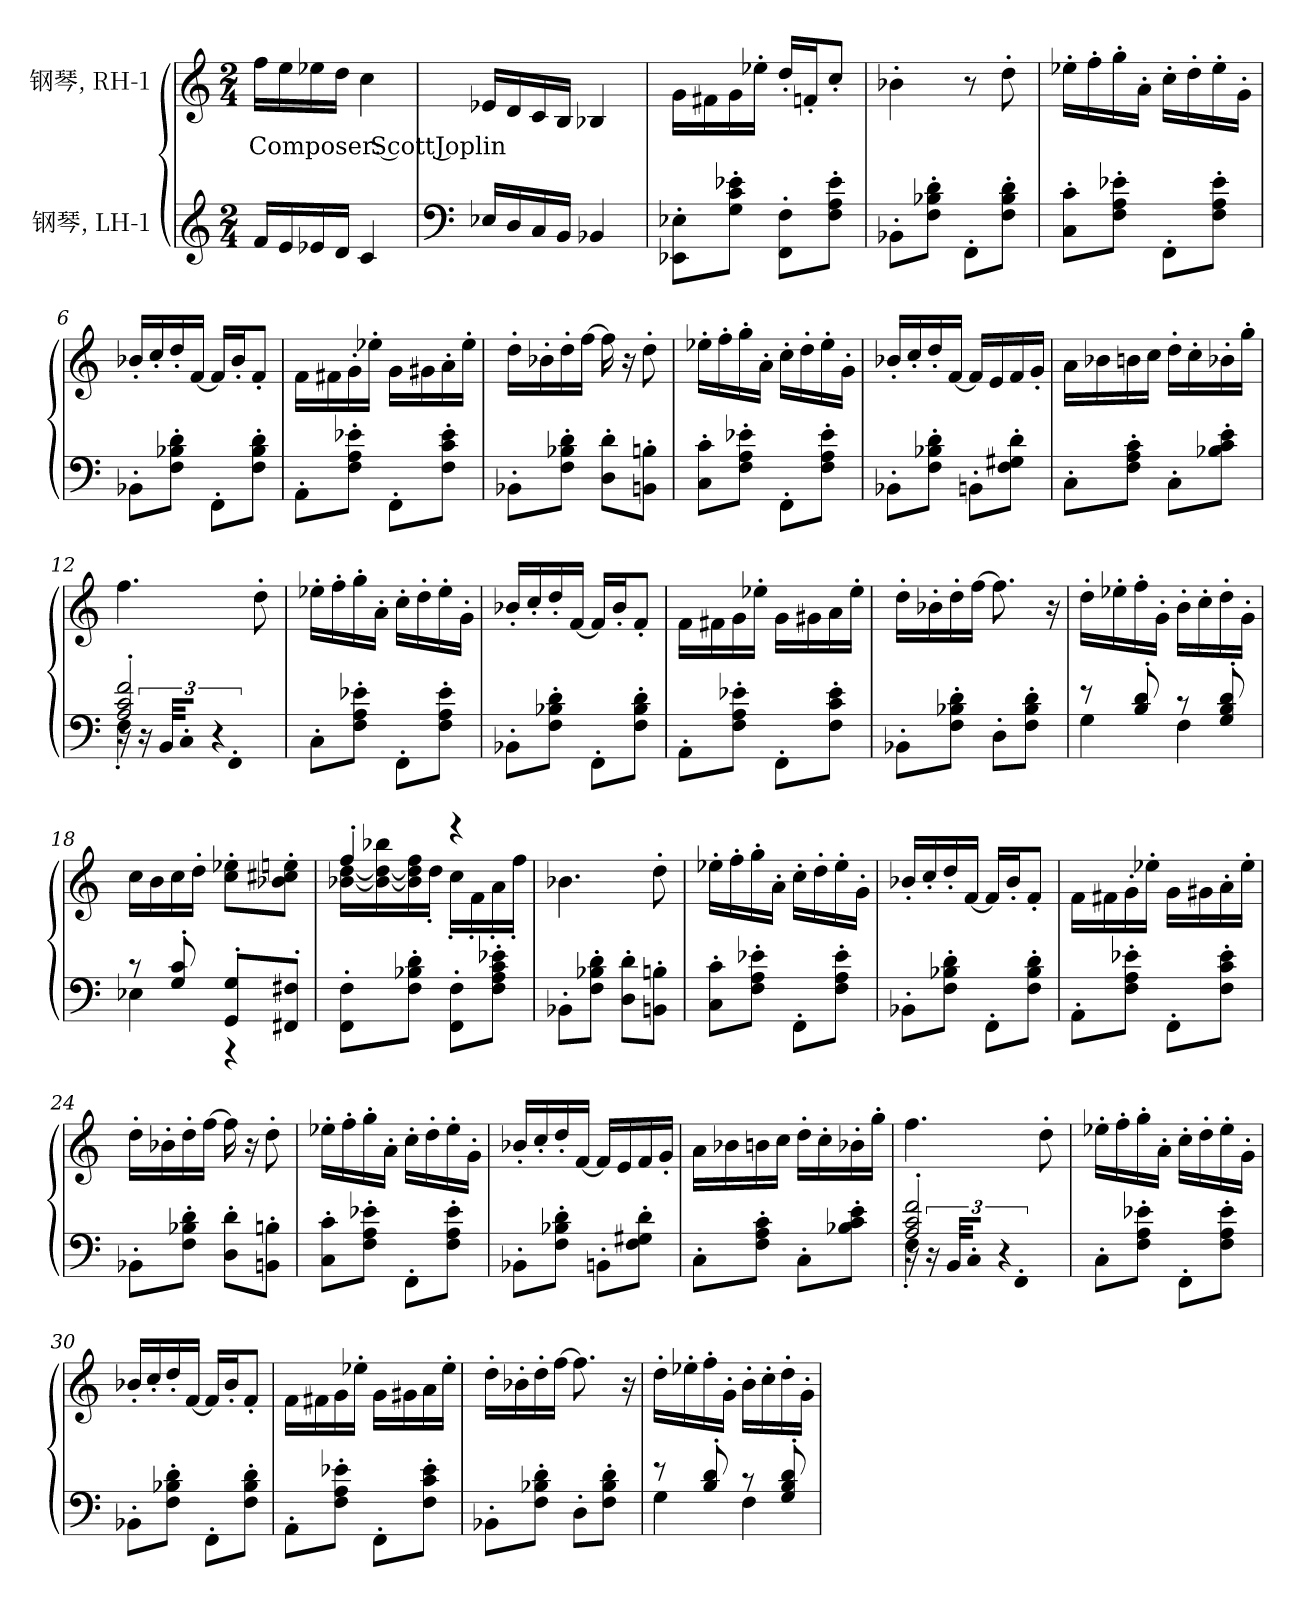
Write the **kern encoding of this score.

**kern	**kern	**text
*part2	*part1	*part1
*staff2	*staff1	*staff1
*I"钢琴, LH-1	*I"钢琴, RH-1	*
*clefG2	*clefG2	*
*k[]	*k[]	*
*M2/4	*M2/4	*
*MM87	*MM87	*
=1	=1	=1
16f/LL	16ff\LL	Composer: Scott Joplin
16e/	16ee\	.
16e-X/	16ee-X\	.
16d/JJ	16dd\JJ	.
4c/	4cc\	.
=2	=2	=2
*clefF4	*	*
16E-X/LL	16e-X/LL	.
16D/	16d/	.
16C/	16c/	.
16BB/JJ	16B/JJ	.
4BB-X/	4B-X/	.
=3	=3	=3
8EE-X\' 8E-X\'L	16g\LL	.
.	16f#X\	.
8G\' 8c\' 8e-X\'J	16g\	.
.	16ee-X'\JJ	.
8FF\' 8F\'L	16dd'/LL	.
.	16fn'/J	.
8F\' 8A\' 8e-\'J	8cc'/J	.
!!LO:LB:g=z
=4	=4	=4
8BB-X'\L	4b-X'\	.
8F\' 8B-X\' 8d\'J	.	.
8FF'\L	8r	.
8F\' 8B-\' 8d\'J	8dd'\	.
=5	=5	=5
8C\' 8c\'L	16ee-X'\LL	.
.	16ff'\	.
8F\' 8A\' 8e-X\'J	16gg'\	.
.	16a'\JJ	.
8FF'\L	16cc'\LL	.
.	16dd'\	.
8F\' 8A\' 8e-\'J	16ee-'\	.
.	16g'\JJ	.
=6	=6	=6
8BB-X'\L	16b-X'/LL	.
.	16cc'/	.
8F\' 8B-X\' 8d\'J	16dd'/	.
.	[16f/JJ	.
8FF'\L	16f/LL]	.
.	16b-'/J	.
8F\' 8B-\' 8d\'J	8f'/J	.
=7	=7	=7
8AA'\L	16f\LL	.
.	16f#X\	.
8F\' 8A\' 8e-X\'J	16g'\	.
.	16ee-X'\JJ	.
8FF'\L	16g\LL	.
.	16g#X\	.
8F\' 8c\' 8e-\'J	16a'\	.
.	16ee-'\JJ	.
=8	=8	=8
8BB-X'\L	16dd'\LL	.
.	16b-X'\	.
8F\' 8B-X\' 8d\'J	16dd'\	.
.	[16ff\JJ	.
8D\' 8d\'L	16ff\]	.
.	16r	.
8BBn\' 8Bn\'J	8dd'\	.
!!LO:LB:g=z
=9	=9	=9
8C\' 8c\'L	16ee-X'\LL	.
.	16ff'\	.
8F\' 8A\' 8e-X\'J	16gg'\	.
.	16a'\JJ	.
8FF'\L	16cc'\LL	.
.	16dd'\	.
8F\' 8A\' 8e-\'J	16ee-'\	.
.	16g'\JJ	.
=10	=10	=10
8BB-X'\L	16b-X'/LL	.
.	16cc'/	.
8F\' 8B-X\' 8d\'J	16dd'/	.
.	[16f/JJ	.
8BBn'\L	16f/LL]	.
.	16e/	.
8F\' 8G#X\' 8d\'J	16f/	.
.	16g'/JJ	.
=11	=11	=11
8C'\L	16a\LL	.
.	16b-X\	.
8F\' 8A\' 8c\'J	16bn\	.
.	16cc\JJ	.
8C'\L	16dd'\LL	.
.	16cc'\	.
8B-X\' 8c\' 8e\'J	16b-X'\	.
.	16gg'\JJ	.
=12	=12	=12
*^	*	*
*	*^	*	*
2A/' 2c/' 2f/'	4F'\	16r	4.ff\	.
.	.	24r	.	.
.	.	48BB/KKL	.	.
.	.	8C'/J	.	.
.	4r	4FF'/	.	.
.	.	.	8dd'\	.
*v	*v	*v	*	*
=13	=13	=13
8C'\L	16ee-X'\LL	.
.	16ff'\	.
8F\' 8A\' 8e-X\'J	16gg'\	.
.	16a'\JJ	.
8FF'\L	16cc'\LL	.
.	16dd'\	.
8F\' 8A\' 8e-\'J	16ee-'\	.
.	16g'\JJ	.
!!LO:LB:g=z
=14	=14	=14
8BB-X'\L	16b-X'/LL	.
.	16cc'/	.
8F\' 8B-X\' 8d\'J	16dd'/	.
.	[16f/JJ	.
8FF'\L	16f/LL]	.
.	16b-'/J	.
8F\' 8B-\' 8d\'J	8f'/J	.
=15	=15	=15
8AA'\L	16f\LL	.
.	16f#X\	.
8F\' 8A\' 8e-X\'J	16g\	.
.	16ee-X'\JJ	.
8FF'\L	16g\LL	.
.	16g#X\	.
8F\' 8c\' 8e-\'J	16a\	.
.	16ee-'\JJ	.
=16	=16	=16
8BB-X'\L	16dd'\LL	.
.	16b-X'\	.
8F\' 8B-X\' 8d\'J	16dd'\	.
.	[16ff\JJ	.
8D'\L	8.ff\]	.
8F\' 8B-\' 8d\'J	.	.
.	16r	.
=17	=17	=17
*^	*	*
8r	4G\	16dd'\LL	.
.	.	16ee-X'\	.
8B/' 8d/'	.	16ff'\	.
.	.	16g'\JJ	.
8r	4F\	16b'\LL	.
.	.	16cc'\	.
8G/' 8B/' 8d/'	.	16dd'\	.
.	.	16g'\JJ	.
!!LO:LB:g=z
=18	=18	=18	=18
8r	4E-X\	16cc\LL	.
.	.	16b\	.
8G/' 8c/'	.	16cc\	.
.	.	16dd'\JJ	.
8GG/' 8G/'L	4r	8cc\' 8ee-X\'L	.
8FF#X/' 8F#X/'J	.	8b-X\' 8cc#X\' 8een\'J	.
*v	*v	*	*
=19	=19	=19
*	*^	*
8FF\' 8F\'L	4ff'/	[16b-X\ [16dd\LL	.
.	.	16b-\_ 16dd\_ 16bb-X\	.
8F\' 8B-X\' 8d\'J	.	16b-\] 16dd\] 16ff\	.
.	.	16dd'\JJ	.
8FF\' 8F\'L	4r	16cc'\LL	.
.	.	16f'\	.
8F\' 8A\' 8c\' 8e-X\'J	.	16a'\	.
.	.	16ff'\JJ	.
*	*v	*v	*
=20	=20	=20
8BB-X'\L	4.b-X\	.
8F\' 8B-X\' 8d\'J	.	.
8D\' 8d\'L	.	.
8BBn\' 8Bn\'J	8dd'\	.
=21	=21	=21
8C\' 8c\'L	16ee-X'\LL	.
.	16ff'\	.
8F\' 8A\' 8e-X\'J	16gg'\	.
.	16a'\JJ	.
8FF'\L	16cc'\LL	.
.	16dd'\	.
8F\' 8A\' 8e-\'J	16ee-'\	.
.	16g'\JJ	.
=22	=22	=22
8BB-X'\L	16b-X'/LL	.
.	16cc'/	.
8F\' 8B-X\' 8d\'J	16dd'/	.
.	[16f/JJ	.
8FF'\L	16f/LL]	.
.	16b-'/J	.
8F\' 8B-\' 8d\'J	8f'/J	.
!!LO:LB:g=z
=23	=23	=23
8AA'\L	16f\LL	.
.	16f#X\	.
8F\' 8A\' 8e-X\'J	16g'\	.
.	16ee-X'\JJ	.
8FF'\L	16g\LL	.
.	16g#X\	.
8F\' 8c\' 8e-\'J	16a'\	.
.	16ee-'\JJ	.
=24	=24	=24
8BB-X'\L	16dd'\LL	.
.	16b-X'\	.
8F\' 8B-X\' 8d\'J	16dd'\	.
.	[16ff\JJ	.
8D\' 8d\'L	16ff\]	.
.	16r	.
8BBn\' 8Bn\'J	8dd'\	.
=25	=25	=25
8C\' 8c\'L	16ee-X'\LL	.
.	16ff'\	.
8F\' 8A\' 8e-X\'J	16gg'\	.
.	16a'\JJ	.
8FF'\L	16cc'\LL	.
.	16dd'\	.
8F\' 8A\' 8e-\'J	16ee-'\	.
.	16g'\JJ	.
=26	=26	=26
8BB-X'\L	16b-X'/LL	.
.	16cc'/	.
8F\' 8B-X\' 8d\'J	16dd'/	.
.	[16f/JJ	.
8BBn'\L	16f/LL]	.
.	16e/	.
8F\' 8G#X\' 8d\'J	16f/	.
.	16g'/JJ	.
!!LO:PB:g=z
=27	=27	=27
8C'\L	16a\LL	.
.	16b-X\	.
8F\' 8A\' 8c\'J	16bn\	.
.	16cc\JJ	.
8C'\L	16dd'\LL	.
.	16cc'\	.
8B-X\' 8c\' 8e\'J	16b-X'\	.
.	16gg'\JJ	.
=28	=28	=28
*^	*	*
*	*^	*	*
2A/' 2c/' 2f/'	4F'\	16r	4.ff\	.
.	.	24r	.	.
.	.	48BB/KKL	.	.
.	.	8C'/J	.	.
.	4r	4FF'/	.	.
.	.	.	8dd'\	.
*v	*v	*v	*	*
=29	=29	=29
8C'\L	16ee-X'\LL	.
.	16ff'\	.
8F\' 8A\' 8e-X\'J	16gg'\	.
.	16a'\JJ	.
8FF'\L	16cc'\LL	.
.	16dd'\	.
8F\' 8A\' 8e-\'J	16ee-'\	.
.	16g'\JJ	.
=30	=30	=30
8BB-X'\L	16b-X'/LL	.
.	16cc'/	.
8F\' 8B-X\' 8d\'J	16dd'/	.
.	[16f/JJ	.
8FF'\L	16f/LL]	.
.	16b-'/J	.
8F\' 8B-\' 8d\'J	8f'/J	.
=31	=31	=31
8AA'\L	16f\LL	.
.	16f#X\	.
8F\' 8A\' 8e-X\'J	16g\	.
.	16ee-X'\JJ	.
8FF'\L	16g\LL	.
.	16g#X\	.
8F\' 8c\' 8e-\'J	16a\	.
.	16ee-'\JJ	.
!!LO:LB:g=z
=32	=32	=32
8BB-X'\L	16dd'\LL	.
.	16b-X'\	.
8F\' 8B-X\' 8d\'J	16dd'\	.
.	[16ff\JJ	.
8D'\L	8.ff\]	.
8F\' 8B-\' 8d\'J	.	.
.	16r	.
=33	=33	=33
*^	*	*
8r	4G\	16dd'\LL	.
.	.	16ee-X'\	.
8B/' 8d/'	.	16ff'\	.
.	.	16g'\JJ	.
8r	4F\	16b'\LL	.
.	.	16cc'\	.
8G/' 8B/' 8d/'	.	16dd'\	.
.	.	16g'\JJ	.
*v	*v	*	*
=	=	=
*-	*-	*-
